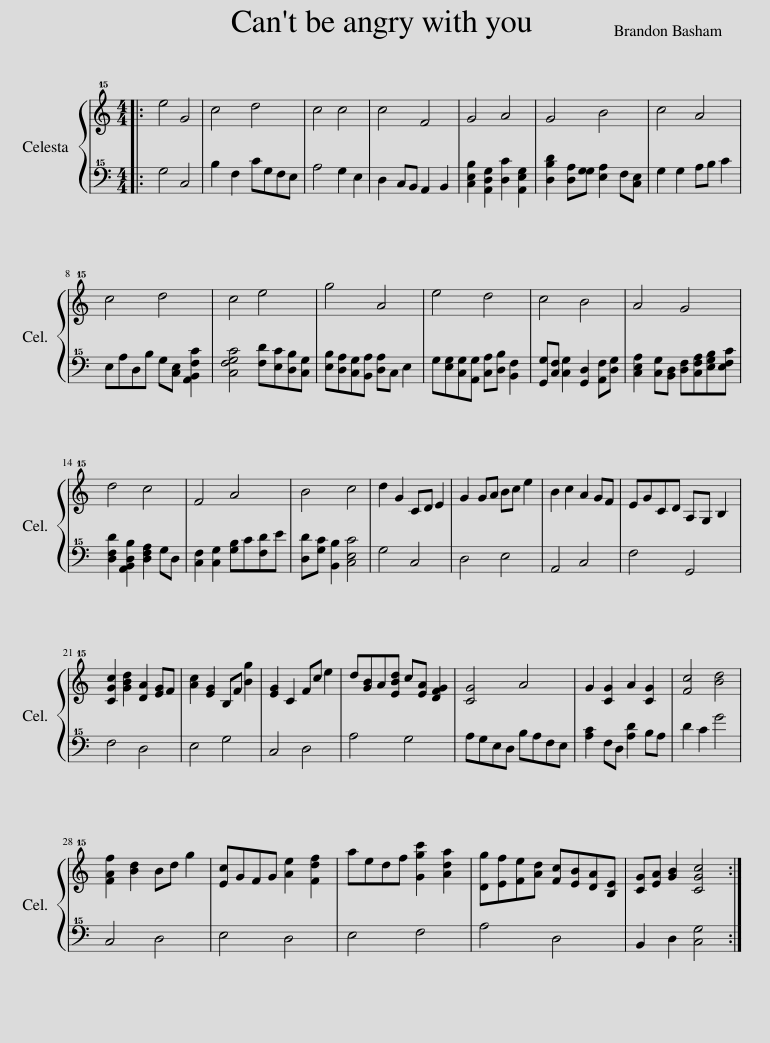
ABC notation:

X:1
%%score { 1 | 2 }
L:1/8
M:4/4
I:linebreak $
K:C
V:1 treble+15
V:2 bass+15
V:1
|: e4 G4 | c4 d4 | c4 c4 | c4 F4 | G4 A4 | %5
 G4 B4 | c4 A4 |$ c4 d4 | c4 e4 | g4 A4 | %10
 e4 d4 | c4 B4 | A4 G4 |$ d4 c4 | F4 A4 | %15
 B4 c4 | d2 G2 CD E2 | G2 GA Bc e2 | B2 c2 A2 GF | EGCD A,G, B,2 |$ %20
 [CGc]2 [GBd]2 [DA]2 [EG]F | [Ac]2 [EG]2 B,F [Bg]2 | [EG]2 C2 Fc e2 | d[GB]A[EBd] c[EA] [DFG]2 | [CG]4 A4 | %25
 G2 [CG]2 A2 [CG]2 | [Fc]4 [Bd]4 |$ [FAf]2 [Bd]2 Bd g2 | [Ec]GFG [Ae]2 [Fdf]2 | aedf [Ggc']2 [Ada]2 | %30
 [Dg][Ef][Fe][Ad] [Fc][EB][DA][B,E] | [CG][EA] [GB]2 [CGc]4 :| %32
V:2
|: G,4 C,4 | B,2 F,2 CG,F,E, | A,4 G,2 E,2 | D,2 C,B,, A,,2 B,,2 | [C,E,B,]2 [A,,D,G,]2 [D,C]2 [A,,E,G,]2 | %5
 [D,B,D]2 [D,A,][G,G,] [E,A,]2 F,[C,E,] | G,2 G,2 A,B, C2 |$ E,A,D,B, G,[C,E,] [A,,B,,F,C]2 | [C,F,G,C]4 [F,D][E,C][D,B,][C,G,] | [E,B,][D,A,][C,G,][B,,A,] [D,A,]C, E,2 | %10
 G,[E,G,][C,G,][A,,G,] [C,A,][D,B,] [B,,F,]2 | [G,,G,][C,F,] [C,G,]2 [G,,D,]2 [A,,F,][D,G,] | [C,E,A,]2 [C,G,][B,,D,] [D,F,][C,F,A,][E,G,B,][E,F,C] |$ [D,F,D]2 [A,,B,,D,B,]2 [D,F,A,]2 G,D, | [C,F,]2 [C,G,]2 [G,B,]C[F,D]E | %15
 [D,D][G,C] [B,,B,]2 [C,E,C]4 | G,4 C,4 | D,4 E,4 | A,,4 C,4 | F,4 G,,4 |$ %20
 F,4 D,4 | E,4 G,4 | C,4 D,4 | A,4 G,4 | A,G,E,D, B,A,F,E, | %25
 [A,C]2 F,D, [A,D]2 B,A, | D2 C2 G4 |$ C,4 D,4 | E,4 D,4 | E,4 F,4 | %30
 A,4 D,4 | B,,2 D,2 [C,G,]4 :| %32
